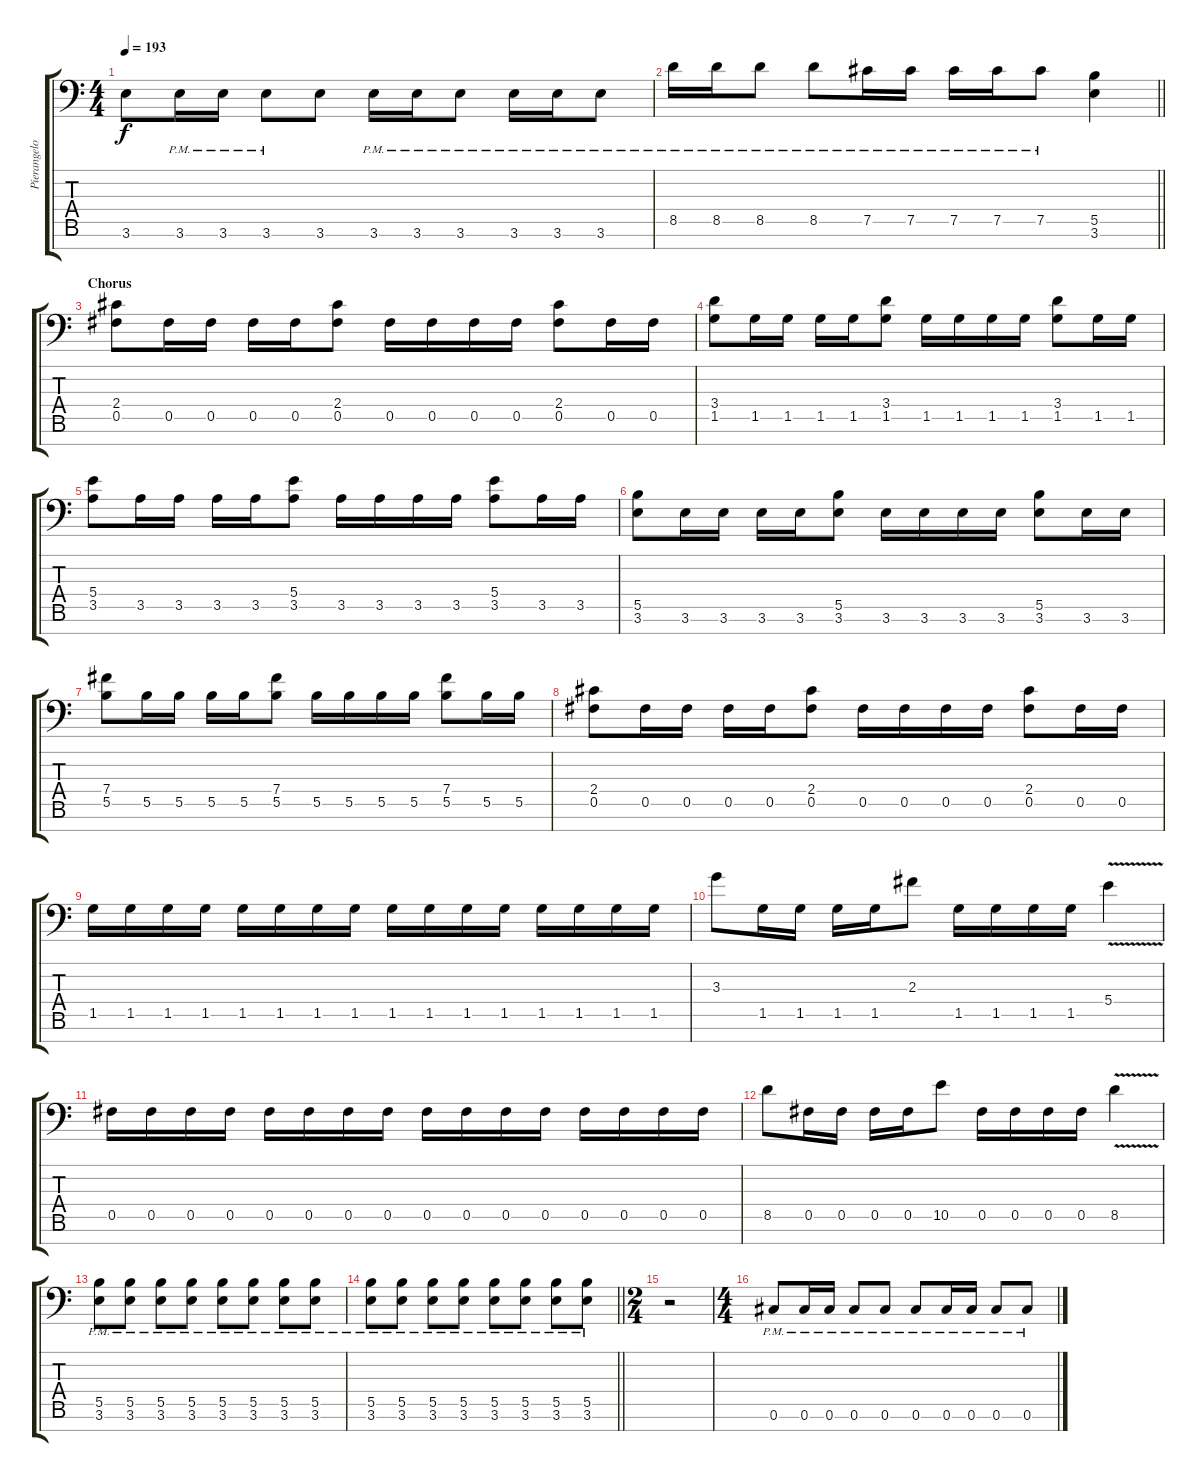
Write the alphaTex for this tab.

\track ("Pierangelo Giglioni (7-String)" "Pierangelo") {instrument distortionguitar}
\staff {score tabs}
\tuning (Db4 Ab3 E3 B2 Gb2 Db2 Ab1) {hide}
\ts (4 4)
\tempo 193
\clef f4
\ks c
3.6.8{dy f} 3.6{pm}.16 3.6{pm}.16 3.6{pm}.8 3.6.8 3.6{pm}.16 3.6{pm}.16 3.6{pm}.8 3.6{pm}.16 3.6{pm}.16 3.6{pm}.8 |
\barLineRight lightlight
8.5{pm}.16 8.5{pm}.16 8.5{pm}.8 8.5{pm}.8 7.5{pm}.16 7.5{pm}.16 7.5{pm}.16 7.5{pm}.16 7.5{pm}.8 (5.5 3.6).4 |
\section ("" "Chorus")
(2.4 0.5).8 0.5.16 0.5.16 0.5.16 0.5.16 (2.4 0.5).8 0.5.16 0.5.16 0.5.16 0.5.16 (2.4 0.5).8 0.5.16 0.5.16 |
(3.4 1.5).8 1.5.16 1.5.16 1.5.16 1.5.16 (3.4 1.5).8 1.5.16 1.5.16 1.5.16 1.5.16 (3.4 1.5).8 1.5.16 1.5.16 |
(5.4 3.5).8 3.5.16 3.5.16 3.5.16 3.5.16 (5.4 3.5).8 3.5.16 3.5.16 3.5.16 3.5.16 (5.4 3.5).8 3.5.16 3.5.16 |
(5.5 3.6).8 3.6.16 3.6.16 3.6.16 3.6.16 (5.5 3.6).8 3.6.16 3.6.16 3.6.16 3.6.16 (5.5 3.6).8 3.6.16 3.6.16 |
(7.4 5.5).8 5.5.16 5.5.16 5.5.16 5.5.16 (7.4 5.5).8 5.5.16 5.5.16 5.5.16 5.5.16 (7.4 5.5).8 5.5.16 5.5.16 |
(2.4 0.5).8 0.5.16 0.5.16 0.5.16 0.5.16 (2.4 0.5).8 0.5.16 0.5.16 0.5.16 0.5.16 (2.4 0.5).8 0.5.16 0.5.16 |
1.5.16 1.5.16 1.5.16 1.5.16 1.5.16 1.5.16 1.5.16 1.5.16 1.5.16 1.5.16 1.5.16 1.5.16 1.5.16 1.5.16 1.5.16 1.5.16 |
3.3.8 1.5.16 1.5.16 1.5.16 1.5.16 2.3.8 1.5.16 1.5.16 1.5.16 1.5.16 5.4{v}.4 |
0.5.16 0.5.16 0.5.16 0.5.16 0.5.16 0.5.16 0.5.16 0.5.16 0.5.16 0.5.16 0.5.16 0.5.16 0.5.16 0.5.16 0.5.16 0.5.16 |
8.5.8 0.5.16 0.5.16 0.5.16 0.5.16 10.5.8 0.5.16 0.5.16 0.5.16 0.5.16 8.5{v}.4 |
(5.5{pm} 3.6{pm}).8 (5.5{pm} 3.6{pm}).8 (5.5{pm} 3.6{pm}).8 (5.5{pm} 3.6{pm}).8 (5.5{pm} 3.6{pm}).8 (5.5{pm} 3.6{pm}).8 (5.5{pm} 3.6{pm}).8 (5.5{pm} 3.6{pm}).8 |
\barLineRight lightlight
(5.5{pm} 3.6{pm}).8 (5.5{pm} 3.6{pm}).8 (5.5{pm} 3.6{pm}).8 (5.5{pm} 3.6{pm}).8 (5.5{pm} 3.6{pm}).8 (5.5{pm} 3.6{pm}).8 (5.5{pm} 3.6{pm}).8 (5.5{pm} 3.6{pm}).8 |
\ts (2 4)
r.2 |
\ts (4 4)
0.6{pm}.8 0.6{pm}.16 0.6{pm}.16 0.6{pm}.8 0.6{pm}.8 0.6{pm}.8 0.6{pm}.16 0.6{pm}.16 0.6{pm}.8 0.6{pm}.8
